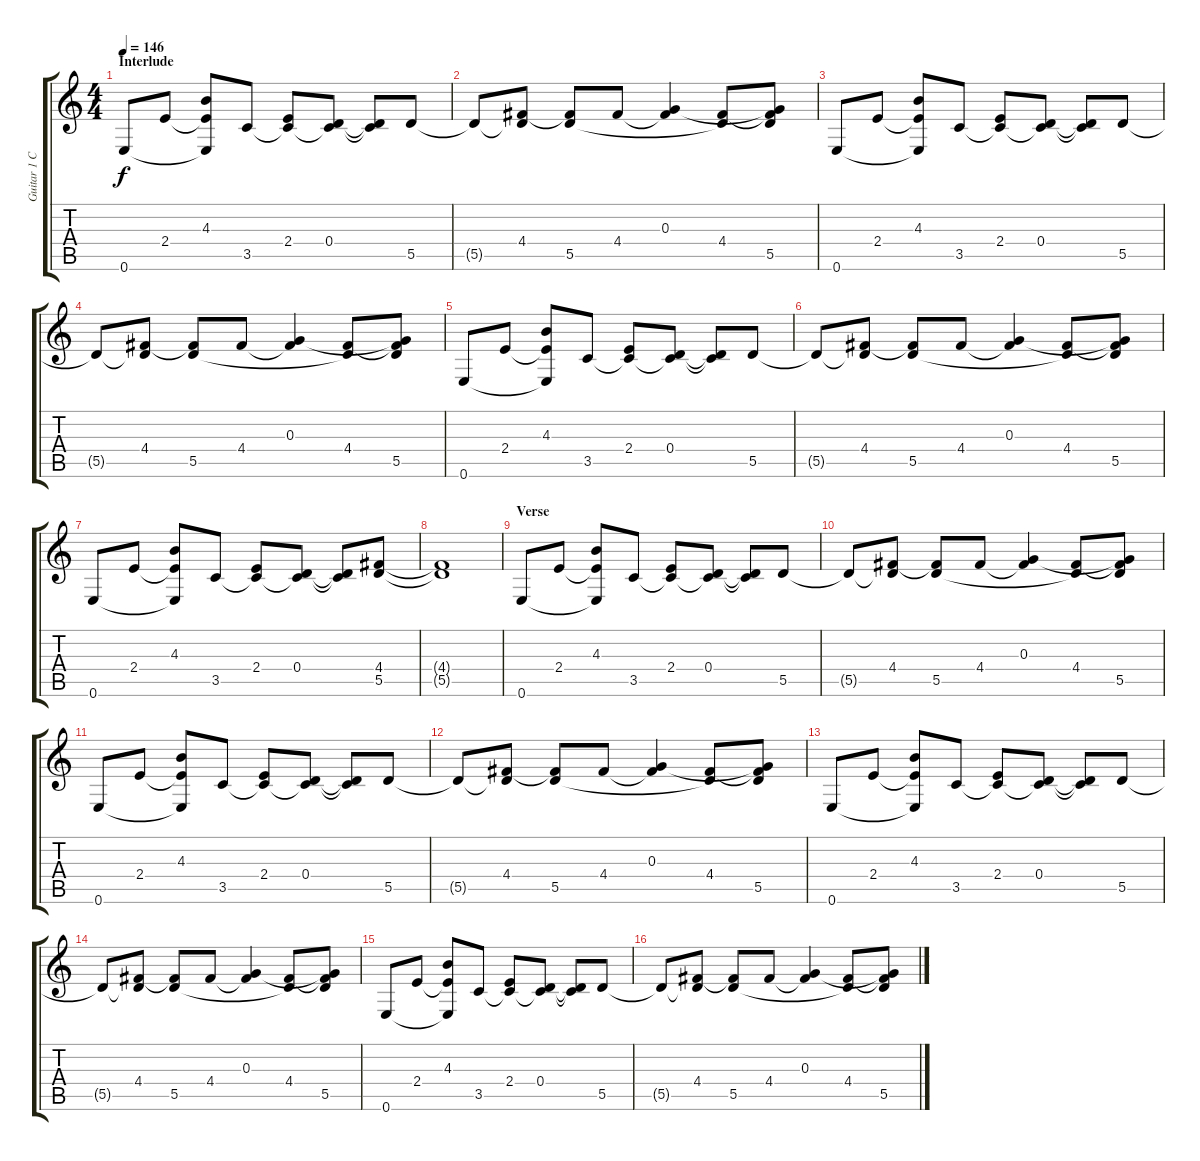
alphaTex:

\track ("Guitar 1 Clean" "Guitar 1 C") {instrument electricguitarclean}
\staff {score tabs}
\tuning (E4 B3 G3 D3 A2 E2) {hide}
\ts (4 4)
\section ("" "Interlude")
\tempo 146
\clef g2
\ks c
0.6.8{dy f} 2.4.8 (4.3 2.4{t} 0.6{t}).8 3.5.8 (2.4 3.5{t}).8 (0.4 3.5{t}).8 (0.4{t} 3.5{t}).8 5.5.8 |
5.5{t}.8 (4.4 5.5{t}).8 (4.4{t} 5.5).8 4.4.8 (0.3 4.4{t}).4 (4.4 5.5{t}).8 (0.3{t} 4.4{t} 5.5).8 |
0.6.8 2.4.8 (4.3 2.4{t} 0.6{t}).8 3.5.8 (2.4 3.5{t}).8 (0.4 3.5{t}).8 (0.4{t} 3.5{t}).8 5.5.8 |
5.5{t}.8 (4.4 5.5{t}).8 (4.4{t} 5.5).8 4.4.8 (0.3 4.4{t}).4 (4.4 5.5{t}).8 (0.3{t} 4.4{t} 5.5).8 |
0.6.8 2.4.8 (4.3 2.4{t} 0.6{t}).8 3.5.8 (2.4 3.5{t}).8 (0.4 3.5{t}).8 (0.4{t} 3.5{t}).8 5.5.8 |
5.5{t}.8 (4.4 5.5{t}).8 (4.4{t} 5.5).8 4.4.8 (0.3 4.4{t}).4 (4.4 5.5{t}).8 (0.3{t} 4.4{t} 5.5).8 |
0.6.8 2.4.8 (4.3 2.4{t} 0.6{t}).8 3.5.8 (2.4 3.5{t}).8 (0.4 3.5{t}).8 (0.4{t} 3.5{t}).8 (4.4 5.5).8 |
(4.4{t} 5.5{t}).1 |
\section ("" "Verse")
0.6.8 2.4.8 (4.3 2.4{t} 0.6{t}).8 3.5.8 (2.4 3.5{t}).8 (0.4 3.5{t}).8 (0.4{t} 3.5{t}).8 5.5.8 |
5.5{t}.8 (4.4 5.5{t}).8 (4.4{t} 5.5).8 4.4.8 (0.3 4.4{t}).4 (4.4 5.5{t}).8 (0.3{t} 4.4{t} 5.5).8 |
0.6.8 2.4.8 (4.3 2.4{t} 0.6{t}).8 3.5.8 (2.4 3.5{t}).8 (0.4 3.5{t}).8 (0.4{t} 3.5{t}).8 5.5.8 |
5.5{t}.8 (4.4 5.5{t}).8 (4.4{t} 5.5).8 4.4.8 (0.3 4.4{t}).4 (4.4 5.5{t}).8 (0.3{t} 4.4{t} 5.5).8 |
0.6.8 2.4.8 (4.3 2.4{t} 0.6{t}).8 3.5.8 (2.4 3.5{t}).8 (0.4 3.5{t}).8 (0.4{t} 3.5{t}).8 5.5.8 |
5.5{t}.8 (4.4 5.5{t}).8 (4.4{t} 5.5).8 4.4.8 (0.3 4.4{t}).4 (4.4 5.5{t}).8 (0.3{t} 4.4{t} 5.5).8 |
0.6.8 2.4.8 (4.3 2.4{t} 0.6{t}).8 3.5.8 (2.4 3.5{t}).8 (0.4 3.5{t}).8 (0.4{t} 3.5{t}).8 5.5.8 |
5.5{t}.8 (4.4 5.5{t}).8 (4.4{t} 5.5).8 4.4.8 (0.3 4.4{t}).4 (4.4 5.5{t}).8 (0.3{t} 4.4{t} 5.5).8
